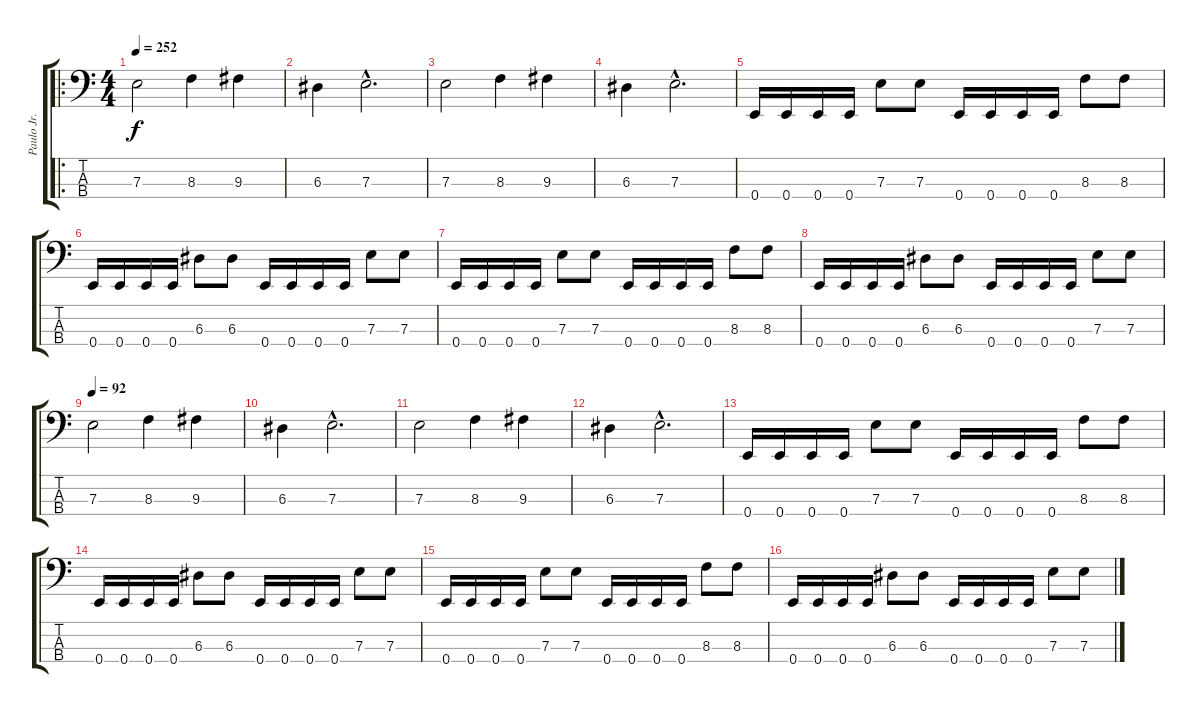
\track ("Paulo Jr." "Paulo Jr.") {instrument electricbasspick}
\staff {score tabs}
\tuning (G2 D2 A1 E1) {hide}
\ro
\ts (4 4)
\tempo 252
\tempo 92
\tempo 252
\clef f4
\ks c
7.3.2{dy f instrument electricbasspick} 8.3.4 9.3.4 |
6.3.4 7.3{hac}.2{d} |
7.3.2 8.3.4 9.3.4 |
6.3.4 7.3{hac}.2{d} |
0.4.16 0.4.16 0.4.16 0.4.16 7.3.8 7.3.8 0.4.16 0.4.16 0.4.16 0.4.16 8.3.8 8.3.8 |
0.4.16 0.4.16 0.4.16 0.4.16 6.3.8 6.3.8 0.4.16 0.4.16 0.4.16 0.4.16 7.3.8 7.3.8 |
0.4.16 0.4.16 0.4.16 0.4.16 7.3.8 7.3.8 0.4.16 0.4.16 0.4.16 0.4.16 8.3.8 8.3.8 |
0.4.16 0.4.16 0.4.16 0.4.16 6.3.8 6.3.8 0.4.16 0.4.16 0.4.16 0.4.16 7.3.8 7.3.8 |
\tempo 92
7.3.2 8.3.4 9.3.4 |
6.3.4 7.3{hac}.2{d} |
7.3.2 8.3.4 9.3.4 |
6.3.4 7.3{hac}.2{d} |
0.4.16 0.4.16 0.4.16 0.4.16 7.3.8 7.3.8 0.4.16 0.4.16 0.4.16 0.4.16 8.3.8 8.3.8 |
0.4.16 0.4.16 0.4.16 0.4.16 6.3.8 6.3.8 0.4.16 0.4.16 0.4.16 0.4.16 7.3.8 7.3.8 |
0.4.16 0.4.16 0.4.16 0.4.16 7.3.8 7.3.8 0.4.16 0.4.16 0.4.16 0.4.16 8.3.8 8.3.8 |
0.4.16 0.4.16 0.4.16 0.4.16 6.3.8 6.3.8 0.4.16 0.4.16 0.4.16 0.4.16 7.3.8 7.3.8
